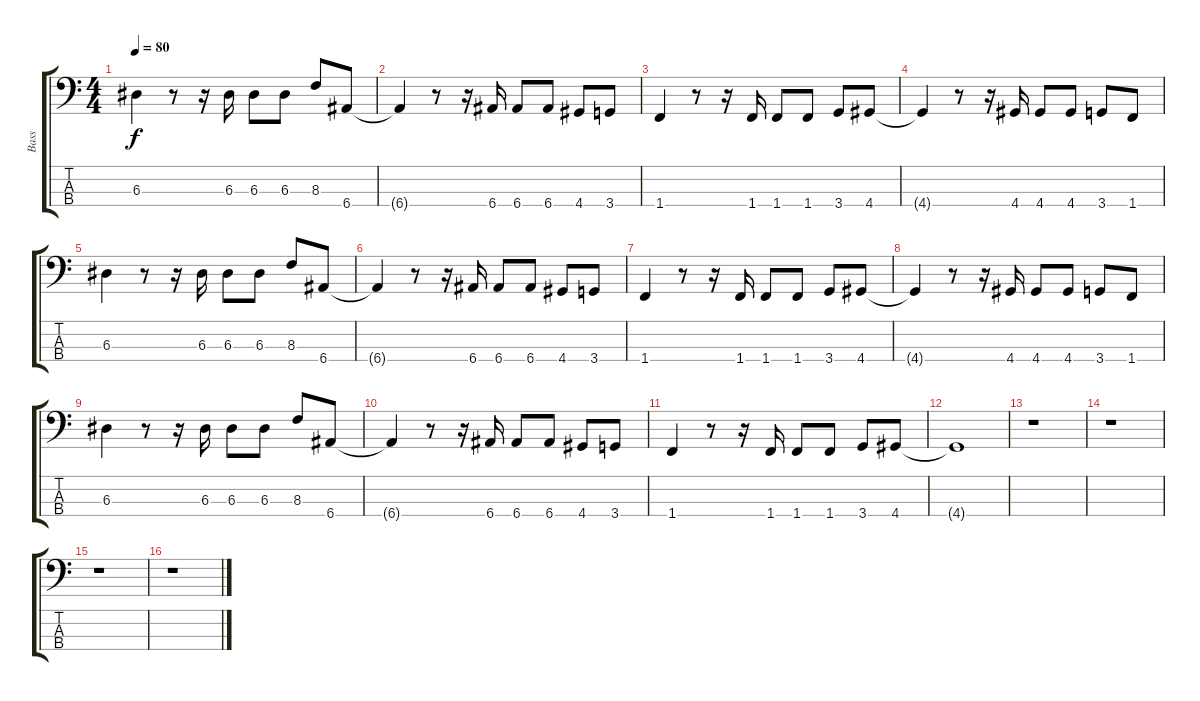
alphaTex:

\track ("Bass" "Bass") {instrument electricbassfinger}
\staff {score tabs}
\tuning (G2 D2 A1 E1) {hide}
\ts (4 4)
\tempo 80
\clef f4
\ks c
6.3.4{dy f} r.8 r.16 6.3.16 6.3.8 6.3.8 8.3.8 6.4.8 |
6.4{t}.4 r.8 r.16 6.4.16 6.4.8 6.4.8 4.4.8 3.4.8 |
1.4.4 r.8 r.16 1.4.16 1.4.8 1.4.8 3.4.8 4.4.8 |
4.4{t}.4 r.8 r.16 4.4.16 4.4.8 4.4.8 3.4.8 1.4.8 |
6.3.4 r.8 r.16 6.3.16 6.3.8 6.3.8 8.3.8 6.4.8 |
6.4{t}.4 r.8 r.16 6.4.16 6.4.8 6.4.8 4.4.8 3.4.8 |
1.4.4 r.8 r.16 1.4.16 1.4.8 1.4.8 3.4.8 4.4.8 |
4.4{t}.4 r.8 r.16 4.4.16 4.4.8 4.4.8 3.4.8 1.4.8 |
6.3.4 r.8 r.16 6.3.16 6.3.8 6.3.8 8.3.8 6.4.8 |
6.4{t}.4 r.8 r.16 6.4.16 6.4.8 6.4.8 4.4.8 3.4.8 |
1.4.4 r.8 r.16 1.4.16 1.4.8 1.4.8 3.4.8 4.4.8 |
4.4{t}.1 |
r.1 |
r.1 |
r.1 |
r.1
